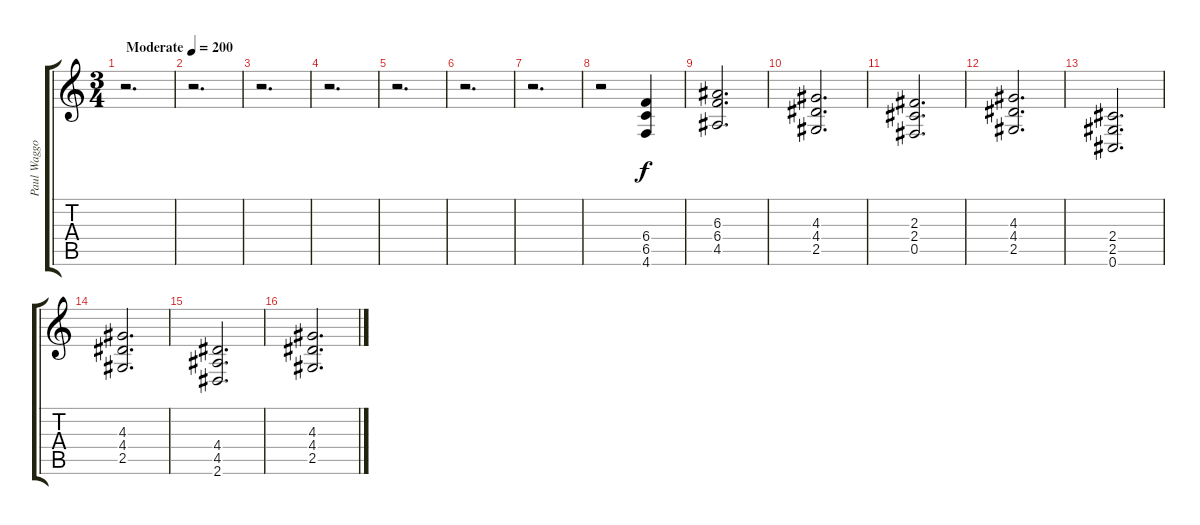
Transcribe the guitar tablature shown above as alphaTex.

\track ("Paul Waggoner Rhythm Gtr." "Paul Waggo") {instrument distortionguitar}
\staff {score tabs}
\tuning (Db4 Ab3 E3 B2 Gb2 Db2) {hide}
\ts (3 4)
\tempo (200 "Moderate")
\clef g2
\ks c
r.2{d dy f instrument distortionguitar} |
r.2{d} |
r.2{d} |
r.2{d} |
r.2{d} |
r.2{d} |
r.2{d} |
r.2 (6.4 6.5 4.6).4 |
(6.3 6.4 4.5).2{d} |
(4.3 4.4 2.5).2{d} |
(2.3 2.4 0.5).2{d} |
(4.3 4.4 2.5).2{d} |
(2.4 2.5 0.6).2{d} |
(4.3 4.4 2.5).2{d} |
(4.4 4.5 2.6).2{d} |
(4.3 4.4 2.5).2{d}
